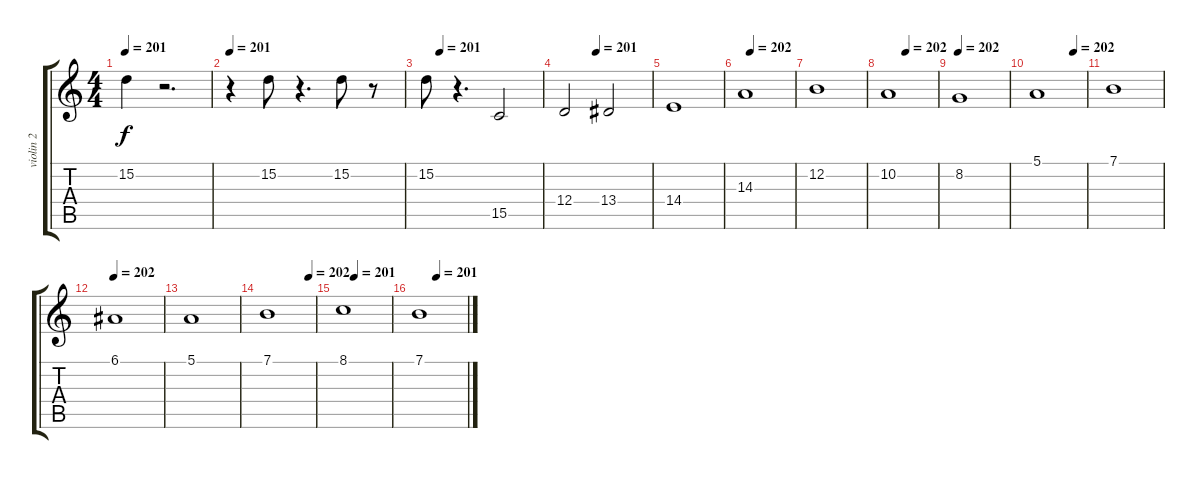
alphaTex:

\track ("violin 2" "violin 2") {instrument stringensemble1}
\staff {score tabs}
\tuning (E4 B3 G3 D3 A2 E2) {hide}
\ts (4 4)
\tempo 201
\clef g2
\ks c
15.2.4{dy f} r.2{d} |
\tempo 201
r.4 15.2.8 r.4{d} 15.2.8 r.8 |
\tempo (201 0.125)
15.2.8 r.4{d} 15.5.2 |
\tempo (201 0.375)
12.4.2 13.4.2 |
14.4.1 |
\tempo (202 0.125)
14.3.1 |
12.2.1 |
\tempo (202 0.375)
10.2.1 |
\tempo 202
8.2.1 |
\tempo (202 0.75)
5.1.1 |
7.1.1 |
\tempo 202
6.1.1 |
5.1.1 |
\tempo (202 0.875)
7.1.1 |
\tempo (201 0.25)
8.1.1 |
\tempo (201 0.375)
7.1.1
